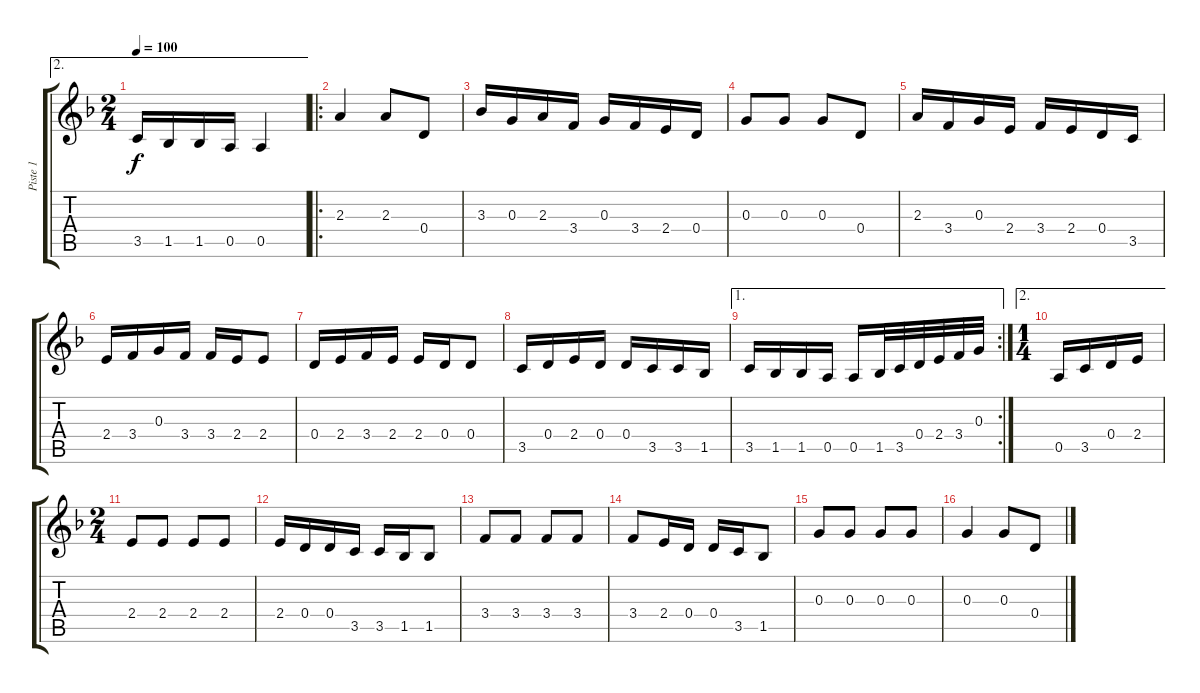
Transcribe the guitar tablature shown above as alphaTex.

\track ("Piste 1" "Piste 1") {instrument overdrivenguitar}
\staff {score tabs}
\tuning (E4 B3 G3 D3 A2 E2) {hide}
\ae 2
\ts (2 4)
\tempo 100
\clef g2
\ks dminor
3.5.16{dy f} 1.5.16 1.5.16 0.5.16 0.5.4 |
\ro
2.3.4 2.3.8 0.4.8 |
3.3.16 0.3.16 2.3.16 3.4.16 0.3.16 3.4.16 2.4.16 0.4.16 |
0.3.8 0.3.8 0.3.8 0.4.8 |
2.3.16 3.4.16 0.3.16 2.4.16 3.4.16 2.4.16 0.4.16 3.5.16 |
2.4.16 3.4.16 0.3.16 3.4.16 3.4.16 2.4.16 2.4.8 |
0.4.16 2.4.16 3.4.16 2.4.16 2.4.16 0.4.16 0.4.8 |
3.5.16 0.4.16 2.4.16 0.4.16 0.4.16 3.5.16 3.5.16 1.5.16 |
\ae 1
\rc 2
3.5.16 1.5.16 1.5.16 0.5.16 0.5.16 1.5.32 3.5.32 0.4.32 2.4.32 3.4.32 0.3.32 |
\ae 2
\ts (1 4)
0.5.16 3.5.16 0.4.16 2.4.16 |
\ts (2 4)
2.4.8 2.4.8 2.4.8 2.4.8 |
2.4.16 0.4.16 0.4.16 3.5.16 3.5.16 1.5.16 1.5.8 |
3.4.8 3.4.8 3.4.8 3.4.8 |
3.4.8 2.4.16 0.4.16 0.4.16 3.5.16 1.5.8 |
0.3.8 0.3.8 0.3.8 0.3.8 |
0.3.4 0.3.8 0.4.8
